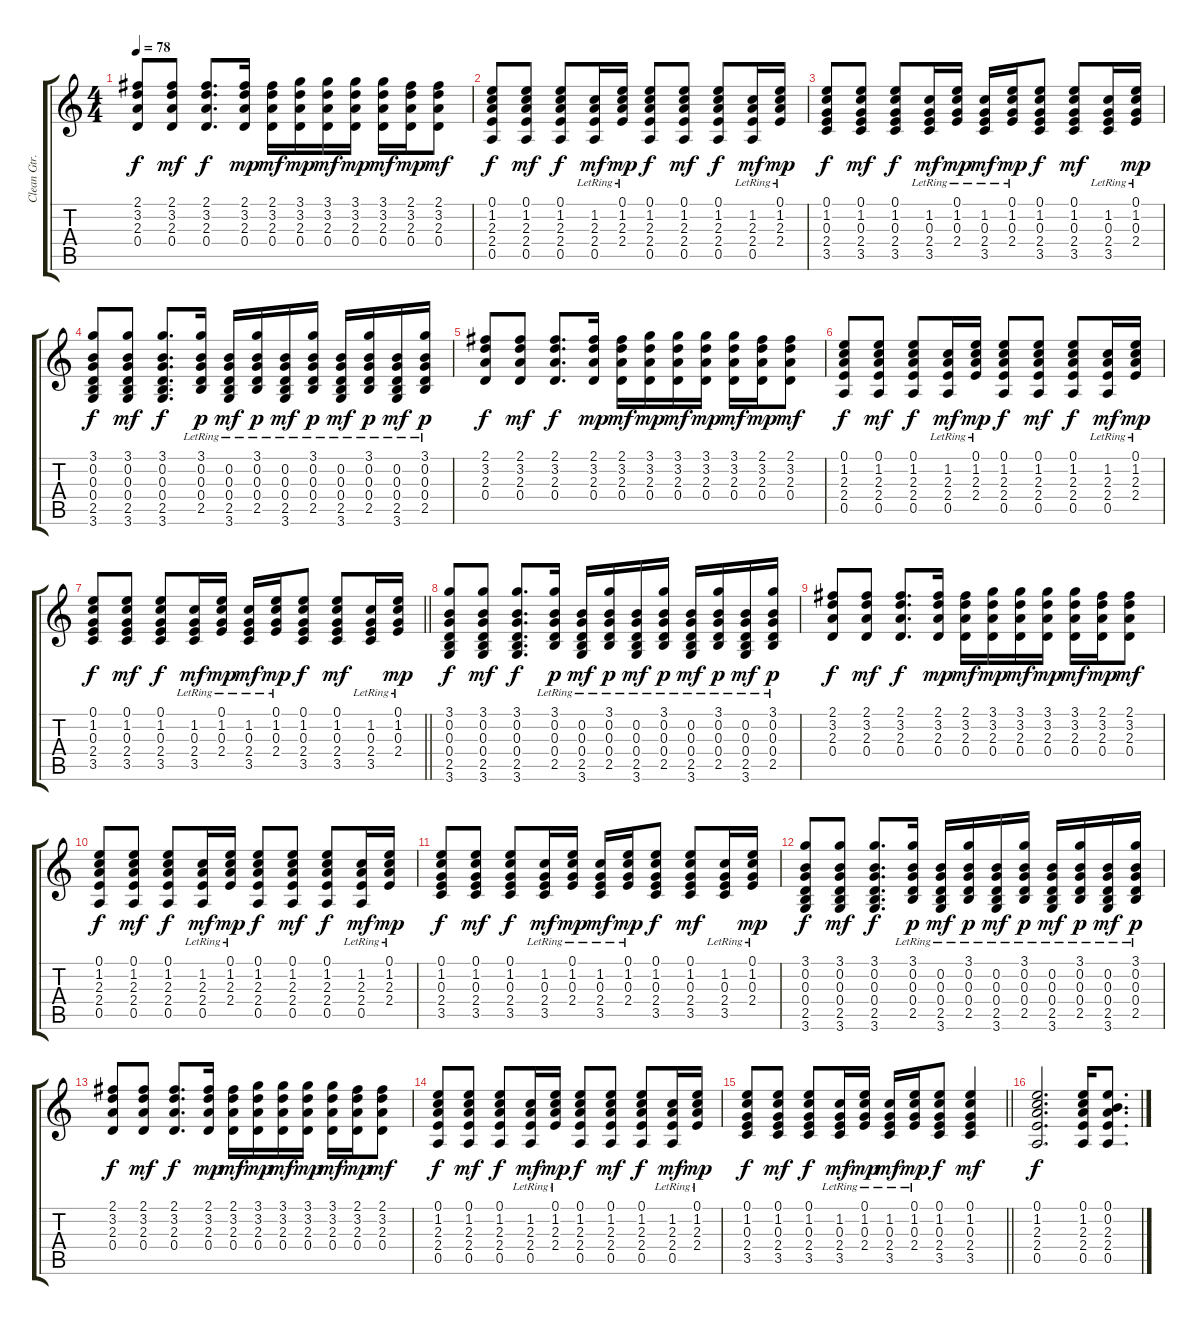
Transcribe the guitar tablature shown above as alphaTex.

\track ("Clean Gtr. 1" "Clean Gtr.") {instrument electricguitarclean}
\staff {score tabs}
\tuning (E4 B3 G3 D3 A2 E2) {hide}
\ts (4 4)
\tempo 78
\clef g2
\ks c
(2.1 3.2 2.3 0.4).8{dy f} (2.1 3.2 2.3 0.4).8{dy mf} (2.1 3.2 2.3 0.4).8{d dy f} (2.1 3.2 2.3 0.4).16{dy mp} (2.1 3.2 2.3 0.4).16{dy mf} (3.1 3.2 2.3 0.4).16{dy mp} (3.1 3.2 2.3 0.4).16{dy mf} (3.1 3.2 2.3 0.4).16{dy mp} (3.1 3.2 2.3 0.4).16{dy mf} (2.1 3.2 2.3 0.4).16{dy mp} (2.1 3.2 2.3 0.4).8{dy mf} |
(0.1 1.2 2.3 2.4 0.5).8{dy f} (0.1 1.2 2.3 2.4 0.5).8{dy mf} (0.1 1.2 2.3 2.4 0.5).8{dy f} (1.2{lr} 2.3{lr} 2.4{lr} 0.5{lr}).16{dy mf} (0.1{lr} 1.2{lr} 2.3{lr} 2.4{lr}).16{dy mp} (0.1 1.2 2.3 2.4 0.5).8{dy f} (0.1 1.2 2.3 2.4 0.5).8{dy mf} (0.1 1.2 2.3 2.4 0.5).8{dy f} (1.2{lr} 2.3{lr} 2.4{lr} 0.5{lr}).16{dy mf} (0.1{lr} 1.2{lr} 2.3{lr} 2.4{lr}).16{dy mp} |
(0.1 1.2 0.3 2.4 3.5).8{dy f} (0.1 1.2 0.3 2.4 3.5).8{dy mf} (0.1 1.2 0.3 2.4 3.5).8{dy f} (1.2{lr} 0.3{lr} 2.4{lr} 3.5{lr}).16{dy mf} (0.1{lr} 1.2{lr} 0.3{lr} 2.4{lr}).16{dy mp} (1.2{lr} 0.3{lr} 2.4{lr} 3.5{lr}).16{dy mf} (0.1{lr} 1.2{lr} 0.3{lr} 2.4{lr}).16{dy mp} (0.1 1.2 0.3 2.4 3.5).8{dy f} (0.1 1.2 0.3 2.4 3.5).8{dy mf} (1.2{lr} 0.3{lr} 2.4{lr} 3.5{lr}).16 (0.1{lr} 1.2{lr} 0.3{lr} 2.4{lr}).16{dy mp} |
(3.1 0.2 0.3 0.4 2.5 3.6).8{dy f} (3.1 0.2 0.3 0.4 2.5 3.6).8{dy mf} (3.1 0.2 0.3 0.4 2.5 3.6).8{d dy f} (3.1{lr} 0.2{lr} 0.3{lr} 0.4{lr} 2.5).16{dy p} (0.2 0.3{lr} 0.4{lr} 2.5{lr} 3.6{lr}).16{dy mf} (3.1{lr} 0.2{lr} 0.3{lr} 0.4{lr} 2.5).16{dy p} (0.2 0.3{lr} 0.4{lr} 2.5{lr} 3.6{lr}).16{dy mf} (3.1{lr} 0.2{lr} 0.3{lr} 0.4{lr} 2.5).16{dy p} (0.2 0.3{lr} 0.4{lr} 2.5{lr} 3.6{lr}).16{dy mf} (3.1{lr} 0.2{lr} 0.3{lr} 0.4{lr} 2.5).16{dy p} (0.2 0.3{lr} 0.4{lr} 2.5{lr} 3.6{lr}).16{dy mf} (3.1{lr} 0.2{lr} 0.3{lr} 0.4{lr} 2.5).16{dy p} |
(2.1 3.2 2.3 0.4).8{dy f} (2.1 3.2 2.3 0.4).8{dy mf} (2.1 3.2 2.3 0.4).8{d dy f} (2.1 3.2 2.3 0.4).16{dy mp} (2.1 3.2 2.3 0.4).16{dy mf} (3.1 3.2 2.3 0.4).16{dy mp} (3.1 3.2 2.3 0.4).16{dy mf} (3.1 3.2 2.3 0.4).16{dy mp} (3.1 3.2 2.3 0.4).16{dy mf} (2.1 3.2 2.3 0.4).16{dy mp} (2.1 3.2 2.3 0.4).8{dy mf} |
(0.1 1.2 2.3 2.4 0.5).8{dy f} (0.1 1.2 2.3 2.4 0.5).8{dy mf} (0.1 1.2 2.3 2.4 0.5).8{dy f} (1.2{lr} 2.3{lr} 2.4{lr} 0.5{lr}).16{dy mf} (0.1{lr} 1.2{lr} 2.3{lr} 2.4{lr}).16{dy mp} (0.1 1.2 2.3 2.4 0.5).8{dy f} (0.1 1.2 2.3 2.4 0.5).8{dy mf} (0.1 1.2 2.3 2.4 0.5).8{dy f} (1.2{lr} 2.3{lr} 2.4{lr} 0.5{lr}).16{dy mf} (0.1{lr} 1.2{lr} 2.3{lr} 2.4{lr}).16{dy mp} |
\barLineRight lightlight
(0.1 1.2 0.3 2.4 3.5).8{dy f} (0.1 1.2 0.3 2.4 3.5).8{dy mf} (0.1 1.2 0.3 2.4 3.5).8{dy f} (1.2{lr} 0.3{lr} 2.4{lr} 3.5{lr}).16{dy mf} (0.1{lr} 1.2{lr} 0.3{lr} 2.4{lr}).16{dy mp} (1.2{lr} 0.3{lr} 2.4{lr} 3.5{lr}).16{dy mf} (0.1{lr} 1.2{lr} 0.3{lr} 2.4{lr}).16{dy mp} (0.1 1.2 0.3 2.4 3.5).8{dy f} (0.1 1.2 0.3 2.4 3.5).8{dy mf} (1.2{lr} 0.3{lr} 2.4{lr} 3.5{lr}).16 (0.1{lr} 1.2{lr} 0.3{lr} 2.4{lr}).16{dy mp} |
\section ("" "")
(3.1 0.2 0.3 0.4 2.5 3.6).8{dy f} (3.1 0.2 0.3 0.4 2.5 3.6).8{dy mf} (3.1 0.2 0.3 0.4 2.5 3.6).8{d dy f} (3.1{lr} 0.2{lr} 0.3{lr} 0.4{lr} 2.5).16{dy p} (0.2 0.3{lr} 0.4{lr} 2.5{lr} 3.6{lr}).16{dy mf} (3.1{lr} 0.2{lr} 0.3{lr} 0.4{lr} 2.5).16{dy p} (0.2 0.3{lr} 0.4{lr} 2.5{lr} 3.6{lr}).16{dy mf} (3.1{lr} 0.2{lr} 0.3{lr} 0.4{lr} 2.5).16{dy p} (0.2 0.3{lr} 0.4{lr} 2.5{lr} 3.6{lr}).16{dy mf} (3.1{lr} 0.2{lr} 0.3{lr} 0.4{lr} 2.5).16{dy p} (0.2 0.3{lr} 0.4{lr} 2.5{lr} 3.6{lr}).16{dy mf} (3.1{lr} 0.2{lr} 0.3{lr} 0.4{lr} 2.5).16{dy p} |
(2.1 3.2 2.3 0.4).8{dy f} (2.1 3.2 2.3 0.4).8{dy mf} (2.1 3.2 2.3 0.4).8{d dy f} (2.1 3.2 2.3 0.4).16{dy mp} (2.1 3.2 2.3 0.4).16{dy mf} (3.1 3.2 2.3 0.4).16{dy mp} (3.1 3.2 2.3 0.4).16{dy mf} (3.1 3.2 2.3 0.4).16{dy mp} (3.1 3.2 2.3 0.4).16{dy mf} (2.1 3.2 2.3 0.4).16{dy mp} (2.1 3.2 2.3 0.4).8{dy mf} |
(0.1 1.2 2.3 2.4 0.5).8{dy f} (0.1 1.2 2.3 2.4 0.5).8{dy mf} (0.1 1.2 2.3 2.4 0.5).8{dy f} (1.2{lr} 2.3{lr} 2.4{lr} 0.5{lr}).16{dy mf} (0.1{lr} 1.2{lr} 2.3{lr} 2.4{lr}).16{dy mp} (0.1 1.2 2.3 2.4 0.5).8{dy f} (0.1 1.2 2.3 2.4 0.5).8{dy mf} (0.1 1.2 2.3 2.4 0.5).8{dy f} (1.2{lr} 2.3{lr} 2.4{lr} 0.5{lr}).16{dy mf} (0.1{lr} 1.2{lr} 2.3{lr} 2.4{lr}).16{dy mp} |
(0.1 1.2 0.3 2.4 3.5).8{dy f} (0.1 1.2 0.3 2.4 3.5).8{dy mf} (0.1 1.2 0.3 2.4 3.5).8{dy f} (1.2{lr} 0.3{lr} 2.4{lr} 3.5{lr}).16{dy mf} (0.1{lr} 1.2{lr} 0.3{lr} 2.4{lr}).16{dy mp} (1.2{lr} 0.3{lr} 2.4{lr} 3.5{lr}).16{dy mf} (0.1{lr} 1.2{lr} 0.3{lr} 2.4{lr}).16{dy mp} (0.1 1.2 0.3 2.4 3.5).8{dy f} (0.1 1.2 0.3 2.4 3.5).8{dy mf} (1.2{lr} 0.3{lr} 2.4{lr} 3.5{lr}).16 (0.1{lr} 1.2{lr} 0.3{lr} 2.4{lr}).16{dy mp} |
(3.1 0.2 0.3 0.4 2.5 3.6).8{dy f} (3.1 0.2 0.3 0.4 2.5 3.6).8{dy mf} (3.1 0.2 0.3 0.4 2.5 3.6).8{d dy f} (3.1{lr} 0.2{lr} 0.3{lr} 0.4{lr} 2.5).16{dy p} (0.2 0.3{lr} 0.4{lr} 2.5{lr} 3.6{lr}).16{dy mf} (3.1{lr} 0.2{lr} 0.3{lr} 0.4{lr} 2.5).16{dy p} (0.2 0.3{lr} 0.4{lr} 2.5{lr} 3.6{lr}).16{dy mf} (3.1{lr} 0.2{lr} 0.3{lr} 0.4{lr} 2.5).16{dy p} (0.2 0.3{lr} 0.4{lr} 2.5{lr} 3.6{lr}).16{dy mf} (3.1{lr} 0.2{lr} 0.3{lr} 0.4{lr} 2.5).16{dy p} (0.2 0.3{lr} 0.4{lr} 2.5{lr} 3.6{lr}).16{dy mf} (3.1{lr} 0.2{lr} 0.3{lr} 0.4{lr} 2.5).16{dy p} |
(2.1 3.2 2.3 0.4).8{dy f} (2.1 3.2 2.3 0.4).8{dy mf} (2.1 3.2 2.3 0.4).8{d dy f} (2.1 3.2 2.3 0.4).16{dy mp} (2.1 3.2 2.3 0.4).16{dy mf} (3.1 3.2 2.3 0.4).16{dy mp} (3.1 3.2 2.3 0.4).16{dy mf} (3.1 3.2 2.3 0.4).16{dy mp} (3.1 3.2 2.3 0.4).16{dy mf} (2.1 3.2 2.3 0.4).16{dy mp} (2.1 3.2 2.3 0.4).8{dy mf} |
(0.1 1.2 2.3 2.4 0.5).8{dy f} (0.1 1.2 2.3 2.4 0.5).8{dy mf} (0.1 1.2 2.3 2.4 0.5).8{dy f} (1.2{lr} 2.3{lr} 2.4{lr} 0.5{lr}).16{dy mf} (0.1{lr} 1.2{lr} 2.3{lr} 2.4{lr}).16{dy mp} (0.1 1.2 2.3 2.4 0.5).8{dy f} (0.1 1.2 2.3 2.4 0.5).8{dy mf} (0.1 1.2 2.3 2.4 0.5).8{dy f} (1.2{lr} 2.3{lr} 2.4{lr} 0.5{lr}).16{dy mf} (0.1{lr} 1.2{lr} 2.3{lr} 2.4{lr}).16{dy mp} |
\barLineRight lightlight
(0.1 1.2 0.3 2.4 3.5).8{dy f} (0.1 1.2 0.3 2.4 3.5).8{dy mf} (0.1 1.2 0.3 2.4 3.5).8{dy f} (1.2{lr} 0.3{lr} 2.4{lr} 3.5{lr}).16{dy mf} (0.1{lr} 1.2{lr} 0.3{lr} 2.4{lr}).16{dy mp} (1.2{lr} 0.3{lr} 2.4{lr} 3.5{lr}).16{dy mf} (0.1{lr} 1.2{lr} 0.3{lr} 2.4{lr}).16{dy mp} (0.1 1.2 0.3 2.4 3.5).8{dy f} (0.1 1.2 0.3 2.4 3.5).4{dy mf} |
\section ("" "")
(0.1 1.2 2.3 2.4 0.5).2{d dy f} (0.1 1.2 2.3 2.4 0.5).16 (0.1 0.2 2.3 2.4 0.5).8{d}
